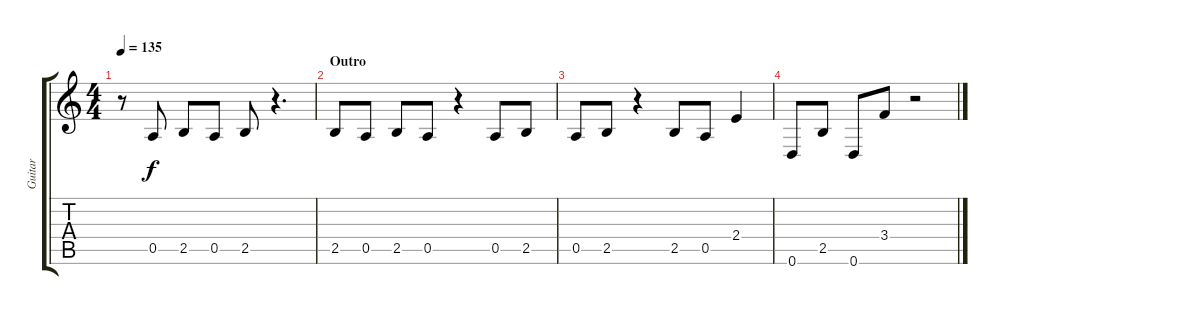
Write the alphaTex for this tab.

\track ("Guitar" "Guitar") {instrument overdrivenguitar}
\staff {score tabs}
\tuning (E4 B3 G3 D3 A2 D2) {hide}
\ts (4 4)
\tempo 135
\clef g2
\ks c
r.8{dy f} 0.5.8 2.5.8 0.5.8 2.5.8 r.4{d} |
\section ("" "Outro")
2.5.8 0.5.8 2.5.8 0.5.8 r.4 0.5.8 2.5.8 |
0.5.8 2.5.8 r.4 2.5.8 0.5.8 2.4.4 |
0.6.8 2.5.8 0.6.8 3.4.8 r.2
